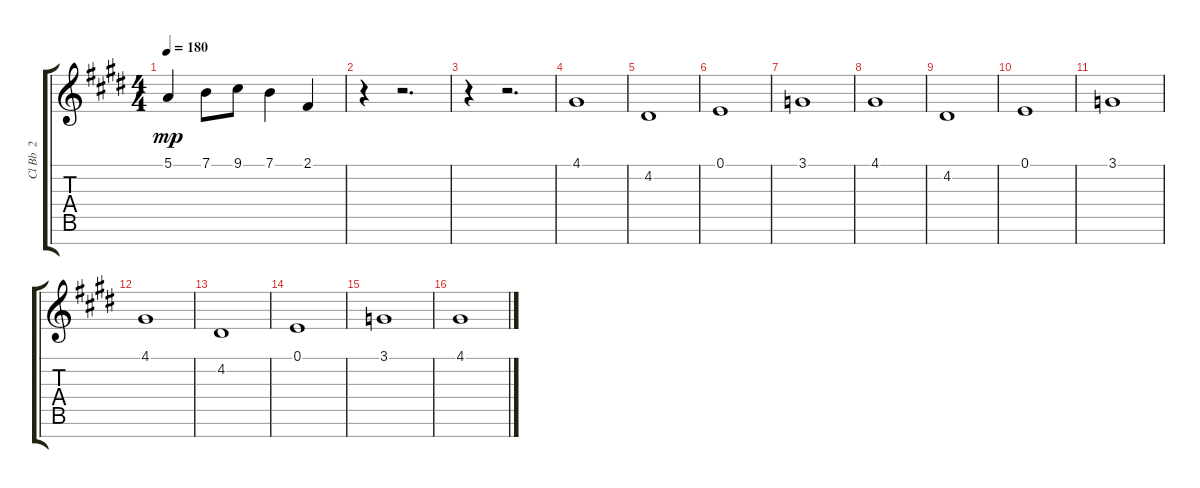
\track ("Cl Bb  2" "Cl Bb  2") {instrument clarinet}
\staff {score tabs}
\tuning (E4 B3 G3 D3 A2 E2 B1) {hide}
\ts (4 4)
\tempo 180
\clef g2
\ks e
5.1.4{dy mp} 7.1.8 9.1.8 7.1.4 2.1.4 |
r.4 r.2{d} |
r.4 r.2{d} |
4.1.1 |
4.2.1 |
0.1.1 |
3.1.1 |
4.1.1 |
4.2.1 |
0.1.1 |
3.1.1 |
4.1.1 |
4.2.1 |
0.1.1 |
3.1.1 |
4.1.1
